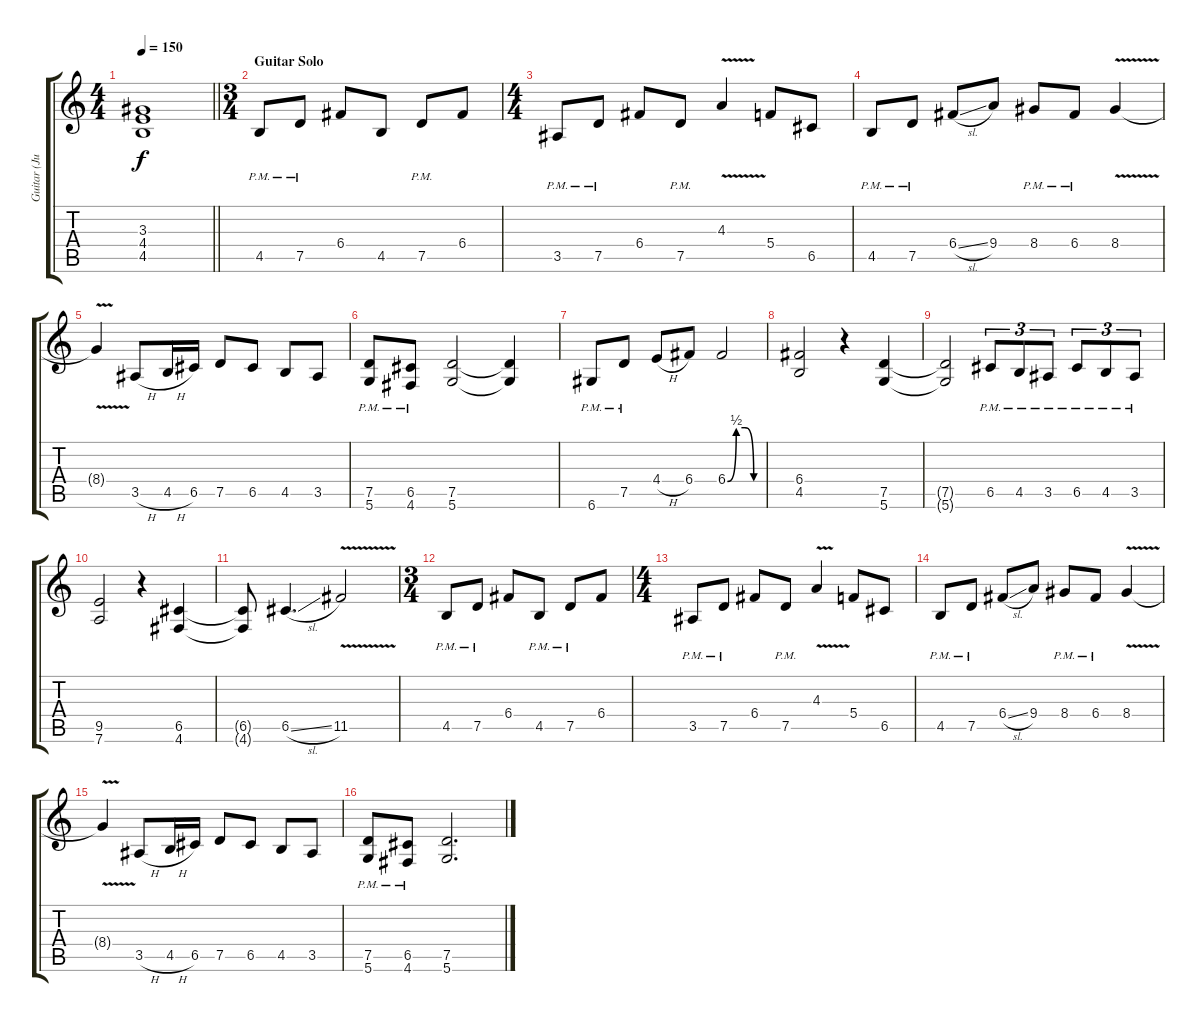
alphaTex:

\track ("Guitar (Juha)" "Guitar (Ju") {instrument distortionguitar}
\staff {score tabs}
\tuning (D4 A3 F3 C3 G2 D2) {hide}
\ts (4 4)
\tempo 150
\clef g2
\barLineRight lightlight
\ks c
(3.3{t} 4.4{t} 4.5{t}).1{dy f} |
\ts (3 4)
\section ("" "Guitar Solo")
4.5{pm}.8 7.5{pm}.8 6.4.8 4.5.8 7.5{pm}.8 6.4.8 |
\ts (4 4)
3.5{pm}.8 7.5{pm}.8 6.4.8 7.5{pm}.8 4.3{v}.4 5.4.8 6.5.8 |
4.5{pm}.8 7.5{pm}.8 6.4{sl}.8 9.4.8 8.4{pm}.8 6.4{pm}.8 8.4{v}.4 |
8.4{v t}.4 3.5{h}.8 4.5{h}.16 6.5.16 7.5.8 6.5.8 4.5.8 3.5.8 |
(7.5{pm} 5.6{pm}).8 (6.5{pm} 4.6{pm}).8 (7.5 5.6).2 (7.5{t} 5.6{t}).4 |
6.6{pm}.8 7.5{pm}.8 4.4{h}.8 6.4.8 6.4{be (custom 0 0 15 2 30 2 45 0 60 0)}.2 |
(6.4 4.5).2 r.4 (7.5 5.6).4 |
(7.5{t} 5.6{t}).2 6.5{pm}.8{tu (3 2)} 4.5{pm}.8{tu (3 2)} 3.5{pm}.8{tu (3 2)} 6.5{pm}.8{tu (3 2)} 4.5{pm}.8{tu (3 2)} 3.5{pm}.8{tu (3 2)} |
(9.5 7.6).2 r.4 (6.5 4.6).4 |
(6.5{t} 4.6{t}).8 6.5{sl}.4{d} 11.5{v}.2 |
\ts (3 4)
4.5{pm}.8 7.5{pm}.8 6.4.8 4.5{pm}.8 7.5{pm}.8 6.4.8 |
\ts (4 4)
3.5{pm}.8 7.5{pm}.8 6.4.8 7.5{pm}.8 4.3{v}.4 5.4.8 6.5.8 |
4.5{pm}.8 7.5{pm}.8 6.4{sl}.8 9.4.8 8.4{pm}.8 6.4{pm}.8 8.4{v}.4 |
8.4{v t}.4 3.5{h}.8 4.5{h}.16 6.5.16 7.5.8 6.5.8 4.5.8 3.5.8 |
(7.5{pm} 5.6{pm}).8 (6.5{pm} 4.6{pm}).8 (7.5 5.6).2{d}
